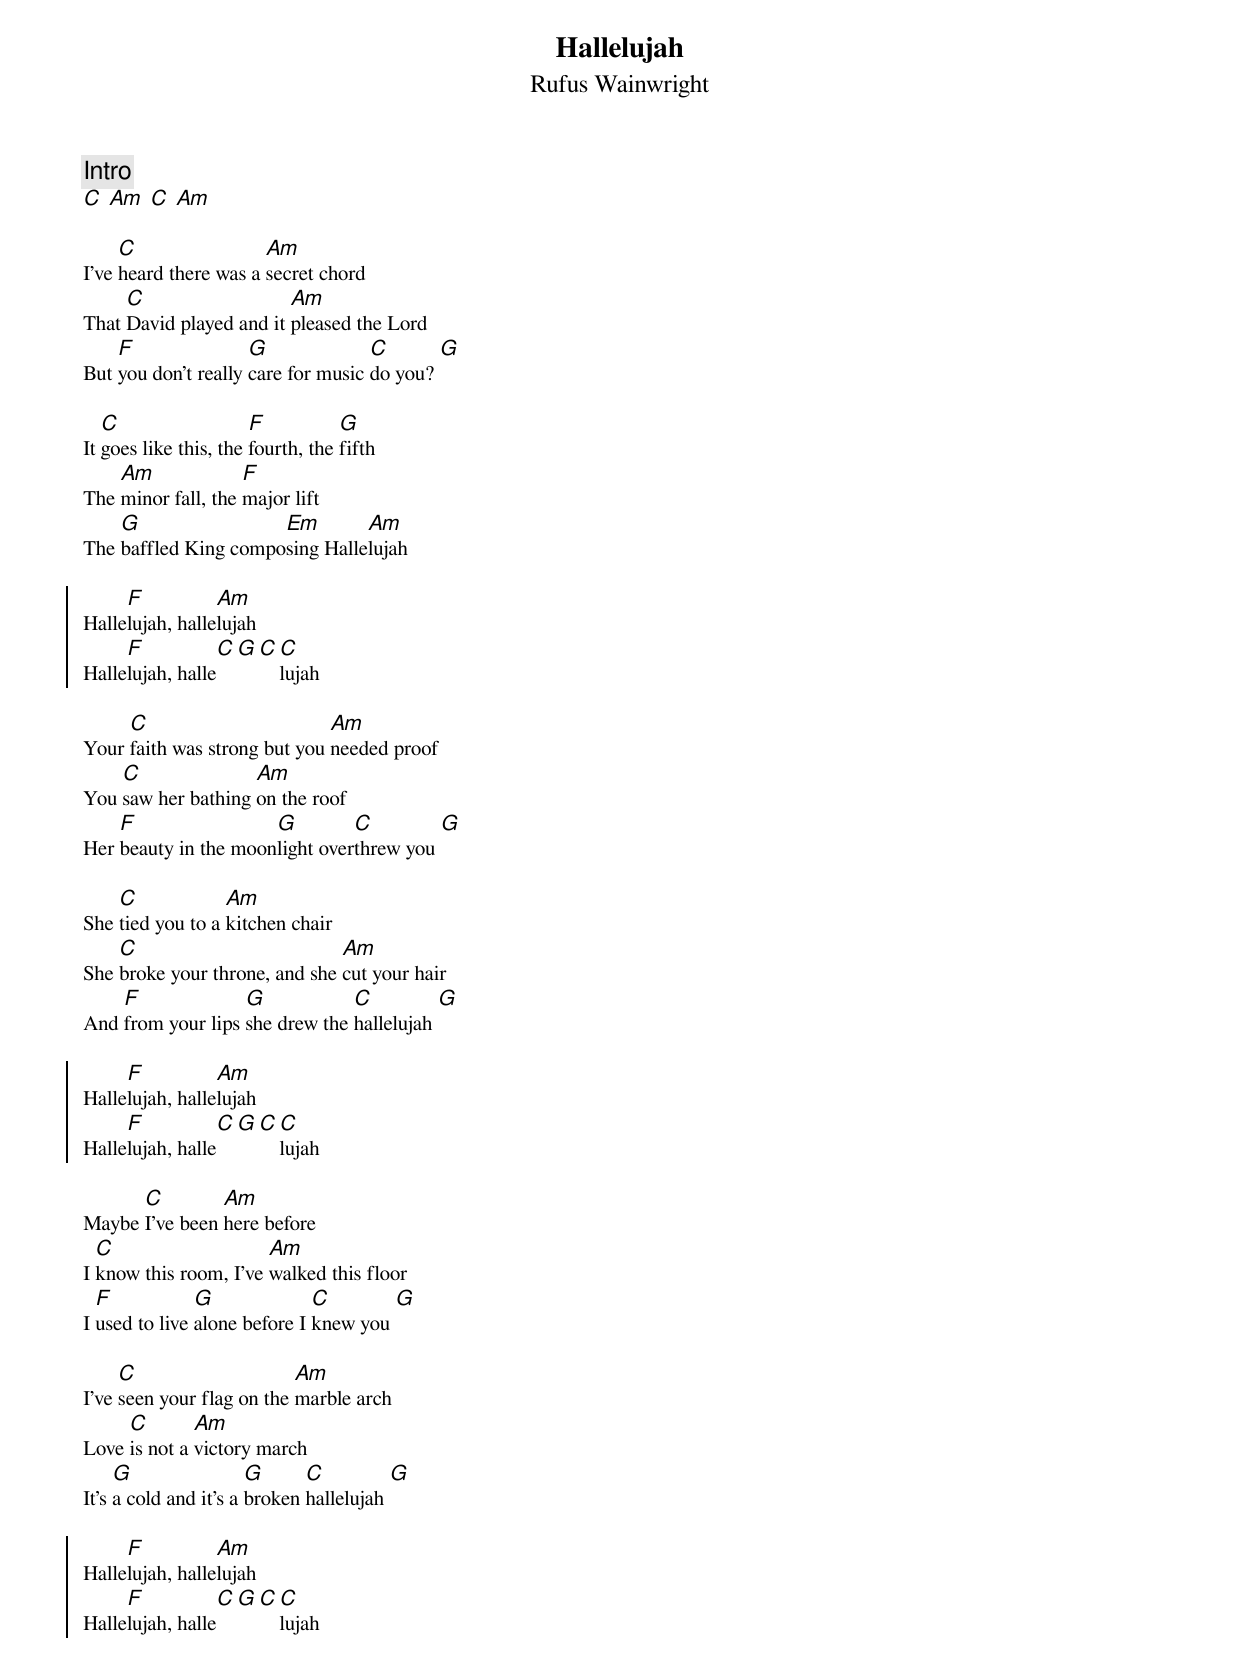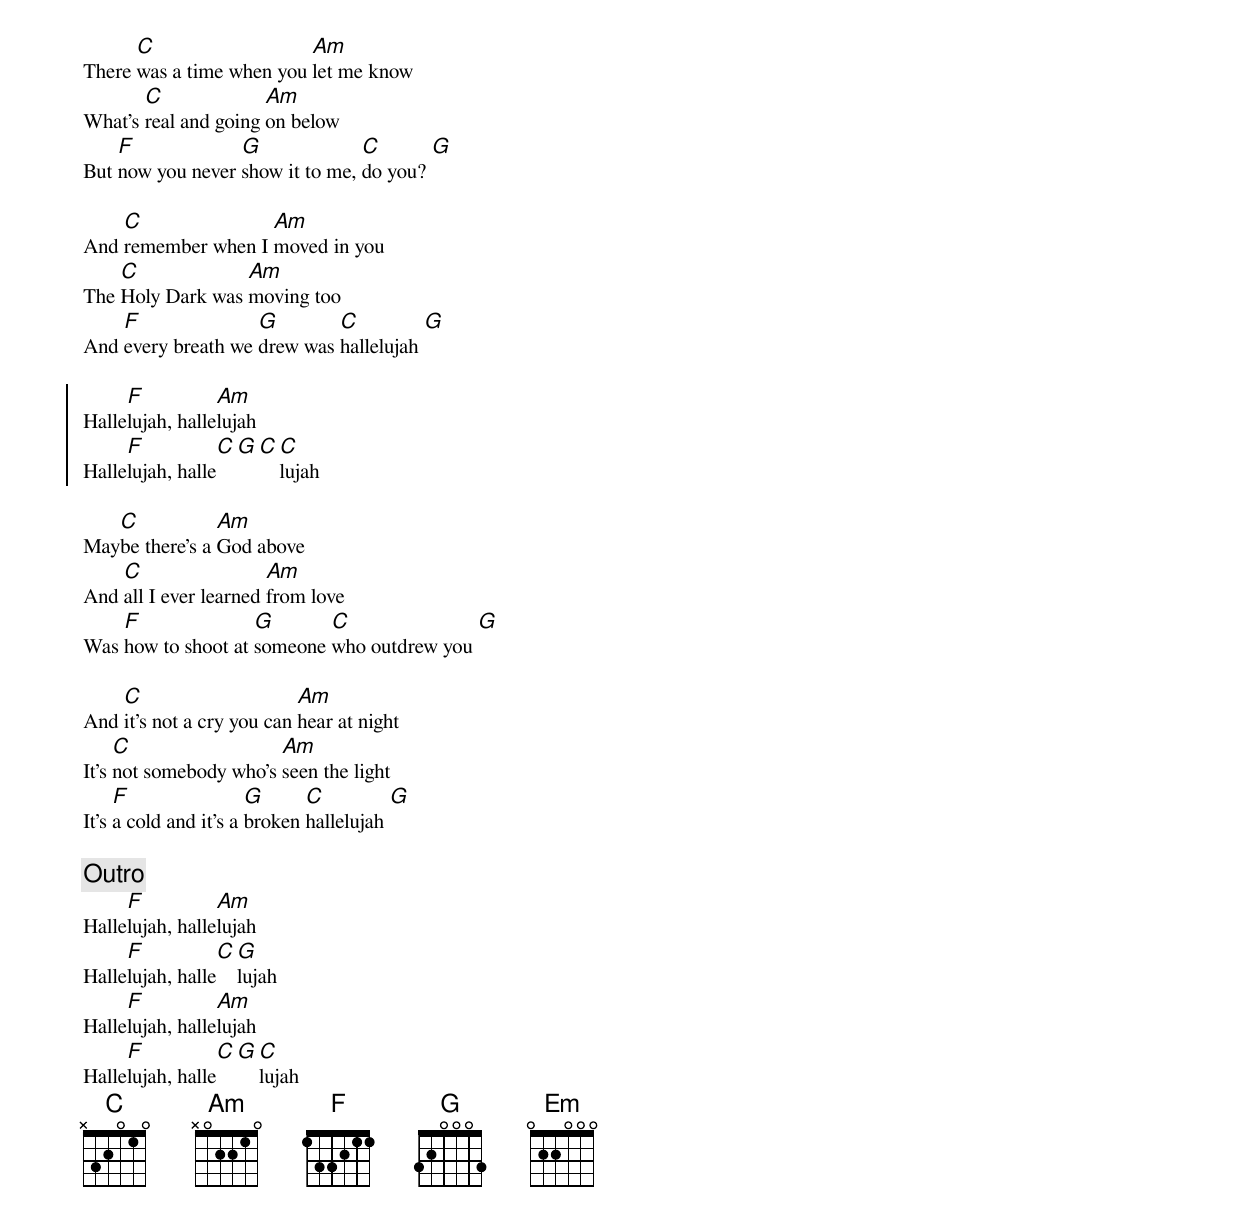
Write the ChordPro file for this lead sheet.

{title:Hallelujah}
{subtitle:Rufus Wainwright}
{textsize: 10}

{c:Intro}
[C] [Am] [C] [Am]

I've [C]heard there was a [Am]secret chord
That [C]David played and it [Am]pleased the Lord
But [F]you don't really [G]care for music [C]do you? [G]

It [C]goes like this, the [F]fourth, the [G]fifth
The [Am]minor fall, the [F]major lift
The [G]baffled King compo[Em]sing Halle[Am]lujah

{soc}
Halle[F]lujah, halle[Am]lujah
Halle[F]lujah, halle[C][G][C][C]lujah
{eoc}

Your [C]faith was strong but you [Am]needed proof
You [C]saw her bathing [Am]on the roof
Her [F]beauty in the moon[G]light over[C]threw you [G]

She [C]tied you to a [Am]kitchen chair
She [C]broke your throne, and she [Am]cut your hair
And [F]from your lips [G]she drew the [C]hallelujah [G]

{soc}
Halle[F]lujah, halle[Am]lujah
Halle[F]lujah, halle[C][G][C][C]lujah
{eoc}

Maybe [C]I've been [Am]here before
I [C]know this room, I've [Am]walked this floor
I [F]used to live [G]alone before I [C]knew you [G]

I've [C]seen your flag on the [Am]marble arch
Love [C]is not a [Am]victory march
It's [G]a cold and it's a [G]broken [C]hallelujah [G]

{soc}
Halle[F]lujah, halle[Am]lujah
Halle[F]lujah, halle[C][G][C][C]lujah
{eoc}

There [C]was a time when you [Am]let me know
What's [C]real and going [Am]on below
But [F]now you never [G]show it to me, [C]do you? [G]

And [C]remember when I [Am]moved in you
The [C]Holy Dark was [Am]moving too
And [F]every breath we [G]drew was [C]hallelujah [G]

{soc}
Halle[F]lujah, halle[Am]lujah
Halle[F]lujah, halle[C][G][C][C]lujah
{eoc}

May[C]be there's a [Am]God above
And [C]all I ever learned [Am]from love
Was [F]how to shoot at [G]someone [C]who outdrew you [G]

And [C]it's not a cry you can [Am]hear at night
It's [C]not somebody who's [Am]seen the light
It's [F]a cold and it's a [G]broken [C]hallelujah [G]

{c:Outro}
Halle[F]lujah, halle[Am]lujah
Halle[F]lujah, halle[C][G]lujah
Halle[F]lujah, halle[Am]lujah
Halle[F]lujah, halle[C][G][C]lujah
